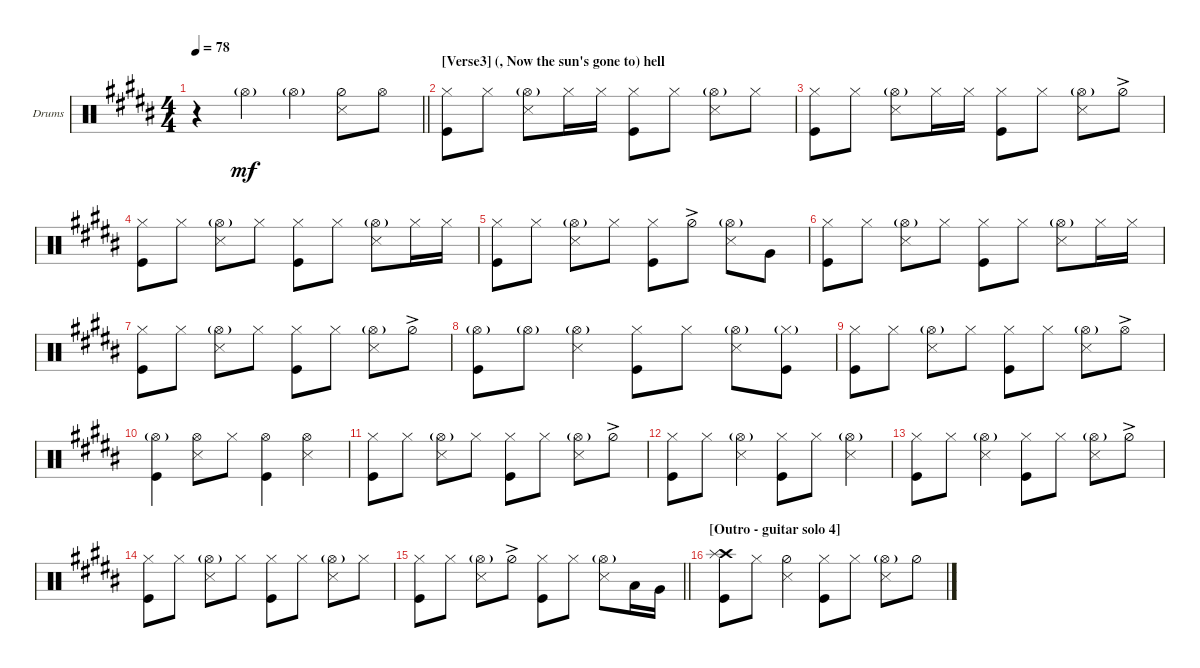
\bracketExtendMode groupsimilarinstruments
\firstSystemTrackNameOrientation horizontal
\otherSystemsTrackNameOrientation horizontal
\track ("Drumkit" "Drums") {instrument percussion}
\staff {score}
\articulation defaults
\ts (4 4)
\tempo 78
\clef neutral
\barLineRight lightlight
\ks g#minor
r.4{dy mf} "Hi-Hat (open)"{g}.4 "Hi-Hat (open)"{g}.4 ("Hi-Hat (half)" "Snare (side stick) 3").8 "Hi-Hat (open)".8 |
\section ("" "[Verse3] (, Now the sun's gone to) hell ")
("Hi-Hat (closed)" "Kick (hit)").8 "Hi-Hat (closed)".8 ("Hi-Hat (open)"{g} "Snare (side stick) 3").8 "Hi-Hat (closed)".16 "Hi-Hat (closed)".16 ("Hi-Hat (closed)" "Kick (hit)").8 "Hi-Hat (closed)".8 ("Hi-Hat (open)"{g} "Snare (side stick) 3").8 "Hi-Hat (closed)".8 |
("Hi-Hat (closed)" "Kick (hit)").8 "Hi-Hat (closed)".8 ("Hi-Hat (open)"{g} "Snare (side stick) 3").8 "Hi-Hat (closed)".16 "Hi-Hat (closed)".16 ("Hi-Hat (closed)" "Kick (hit)").8 "Hi-Hat (closed)".8 ("Hi-Hat (open)"{g} "Snare (side stick) 3").8 "Hi-Hat (half)"{ac}.8 |
("Hi-Hat (closed)" "Kick (hit)").8 "Hi-Hat (closed)".8 ("Hi-Hat (open)"{g} "Snare (side stick) 3").8 "Hi-Hat (closed)".8 ("Hi-Hat (closed)" "Kick (hit)").8 "Hi-Hat (closed)".8 ("Hi-Hat (open)"{g} "Snare (side stick) 3").8 "Hi-Hat (closed)".16 "Hi-Hat (closed)".16 |
("Hi-Hat (closed)" "Kick (hit)").8 "Hi-Hat (closed)".8 ("Hi-Hat (open)"{g} "Snare (side stick) 3").8 "Hi-Hat (closed)".8 ("Hi-Hat (closed)" "Kick (hit)").8 "Hi-Hat (half)"{ac}.8 ("Hi-Hat (open)"{g} "Snare (side stick) 3").8 "Very Low Tom (hit)".8 |
("Hi-Hat (closed)" "Kick (hit)").8 "Hi-Hat (closed)".8 ("Hi-Hat (open)"{g} "Snare (side stick) 3").8 "Hi-Hat (closed)".8 ("Hi-Hat (closed)" "Kick (hit)").8 "Hi-Hat (closed)".8 ("Hi-Hat (open)"{g} "Snare (side stick) 3").8 "Hi-Hat (closed)".16 "Hi-Hat (closed)".16 |
("Hi-Hat (closed)" "Kick (hit)").8 "Hi-Hat (closed)".8 ("Hi-Hat (open)"{g} "Snare (side stick) 3").8 "Hi-Hat (closed)".8 ("Hi-Hat (closed)" "Kick (hit)").8 "Hi-Hat (closed)".8 ("Hi-Hat (open)"{g} "Snare (side stick) 3").8 "Hi-Hat (half)"{ac}.8 |
("Hi-Hat (open)"{g} "Kick (hit)").8 "Hi-Hat (open)"{g}.8 ("Hi-Hat (open)"{g} "Snare (side stick) 3").4 ("Hi-Hat (closed)" "Kick (hit)").8 "Hi-Hat (closed)".8 ("Hi-Hat (open)"{g} "Snare (side stick) 3").8 ("Kick (hit)" "Hi-Hat (closed)"{g}).8 |
("Hi-Hat (closed)" "Kick (hit)").8 "Hi-Hat (closed)".8 ("Hi-Hat (open)"{g} "Snare (side stick) 3").8 "Hi-Hat (closed)".8 ("Hi-Hat (closed)" "Kick (hit)").8 "Hi-Hat (closed)".8 ("Hi-Hat (open)"{g} "Snare (side stick) 3").8 "Hi-Hat (open)"{ac}.8 |
("Hi-Hat (open)"{g} "Kick (hit)").4 ("Hi-Hat (open)" "Snare (side stick) 3").8 "Hi-Hat (closed)".8 ("Hi-Hat (open)" "Kick (hit)").4 ("Hi-Hat (open)" "Snare (side stick) 3").4 |
("Hi-Hat (closed)" "Kick (hit)").8 "Hi-Hat (closed)".8 ("Hi-Hat (open)"{g} "Snare (side stick) 3").8 "Hi-Hat (closed)".8 ("Hi-Hat (closed)" "Kick (hit)").8 "Hi-Hat (closed)".8 ("Hi-Hat (open)"{g} "Snare (side stick) 3").8 "Hi-Hat (half)"{ac}.8 |
("Hi-Hat (closed)" "Kick (hit)").8 "Hi-Hat (closed)".8 ("Hi-Hat (open)"{g} "Snare (side stick) 3").4 ("Hi-Hat (closed)" "Kick (hit)").8 "Hi-Hat (closed)".8 ("Hi-Hat (open)"{g} "Snare (side stick) 3").4 |
("Hi-Hat (closed)" "Kick (hit)").8 "Hi-Hat (closed)".8 ("Hi-Hat (open)"{g} "Snare (side stick) 3").4 ("Hi-Hat (closed)" "Kick (hit)").8 "Hi-Hat (closed)".8 ("Hi-Hat (open)"{g} "Snare (side stick) 3").8 "Hi-Hat (half)"{ac}.8 |
("Hi-Hat (closed)" "Kick (hit)").8 "Hi-Hat (closed)".8 ("Hi-Hat (open)"{g} "Snare (side stick) 3").8 "Hi-Hat (closed)".8 ("Hi-Hat (closed)" "Kick (hit)").8 "Hi-Hat (closed)".8 ("Hi-Hat (open)"{g} "Snare (side stick) 3").8 "Hi-Hat (closed)".8 |
\barLineRight lightlight
("Hi-Hat (closed)" "Kick (hit)").8 "Hi-Hat (closed)".8 ("Hi-Hat (open)"{g} "Snare (side stick) 3").8 "Hi-Hat (half)"{ac}.8 ("Hi-Hat (closed)" "Kick (hit)").8 "Hi-Hat (closed)".8 ("Hi-Hat (open)"{g} "Snare (side stick) 3").8 "Low Tom (hit)".16 "Very Low Tom (hit)".16 |
\section ("" "[Outro - guitar solo 4] ")
("Kick (hit)" "Crash high (hit)" "Splash (hit)").8 "Hi-Hat (closed)".8 ("Hi-Hat (half)" "Snare (side stick) 3").4 ("Hi-Hat (closed)" "Kick (hit)").8 "Hi-Hat (closed)".8 ("Hi-Hat (open)"{g} "Snare (side stick) 3").8 "Hi-Hat (half)".8
